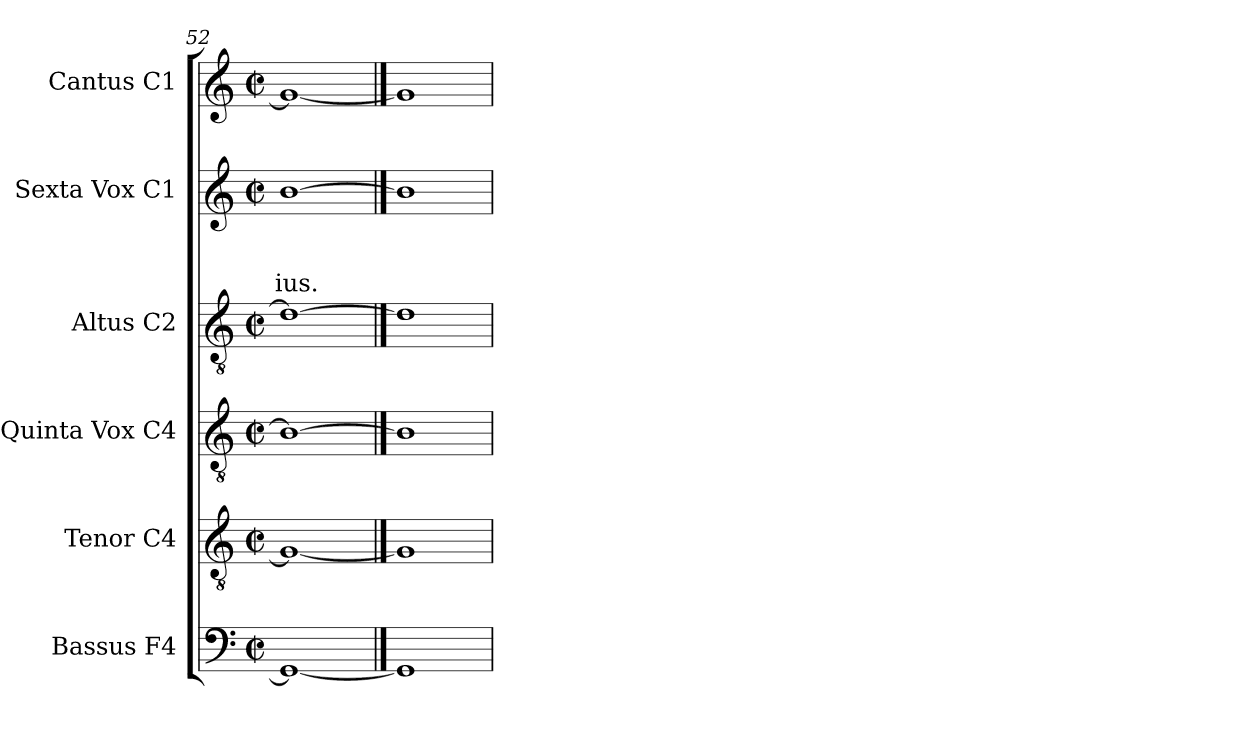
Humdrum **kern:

**kern	**kern	**kern	**kern	**kern	**text	**text	**text	**kern
*part6	*part5	*part4	*part3	*part2	*part2	*part2	*part2	*part1
*staff6	*staff5	*staff4	*staff3	*staff2	*staff2	*staff2	*staff2	*staff1
*I"Bassus F4	*I"Tenor C4	*I"Quinta Vox C4	*I"Altus C2	*I"Sexta Vox C1	*	*	*	*I"Cantus C1
*I'B	*I'T	*	*I'A	*	*	*	*	*I'C
*clefF4	*clefGv2	*clefGv2	*clefGv2	*clefG2	*	*	*	*clefG2
*k[]	*k[]	*k[]	*k[]	*k[]	*	*	*	*k[]
*C:	*C:	*C:	*C:	*C:	*	*	*	*C:
*M2/2	*M2/2	*M2/2	*M2/2	*M2/2	*	*	*	*M2/2
*met(c|)	*met(c|)	*met(c|)	*met(c|)	*met(c|)	*	*	*	*met(c|)
=52	=52	=52	=52	=52	=52	=52	=52	=52
!	!	!	!	!	!	!	!LO:LY:b	!
1GG_	1G_	1B_	1d_	[1b	.	.	-ius.	1g_
==53	==53	==53	==53	==53	==53	==53	==53	==53
1GG]	1G]	1B]	1d]	1b]	.	.	.	1g]
=	=	=	=	=	=	=	=	=
*-	*-	*-	*-	*-	*-	*-	*-	*-
